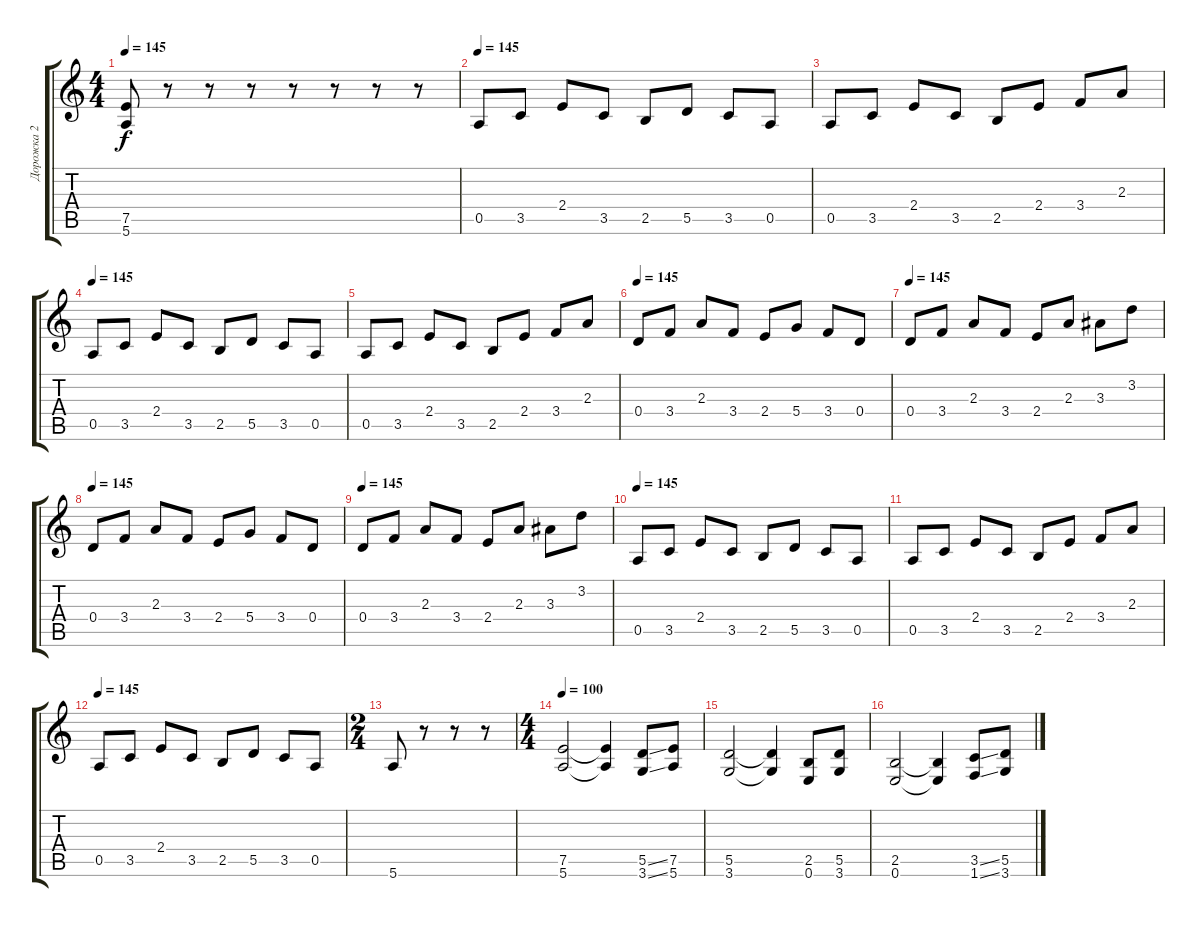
\track ("Дорожка 2" "Дорожка 2") {instrument overdrivenguitar}
\staff {score tabs}
\tuning (E4 B3 G3 D3 A2 E2) {hide}
\ts (4 4)
\tempo 145
\clef g2
\ks c
(7.5 5.6).8{dy f} r.8 r.8 r.8 r.8 r.8 r.8 r.8 |
\tempo 145
0.5.8 3.5.8 2.4.8 3.5.8 2.5.8 5.5.8 3.5.8 0.5.8 |
0.5.8 3.5.8 2.4.8 3.5.8 2.5.8 2.4.8 3.4.8 2.3.8 |
\tempo 145
0.5.8 3.5.8 2.4.8 3.5.8 2.5.8 5.5.8 3.5.8 0.5.8 |
0.5.8 3.5.8 2.4.8 3.5.8 2.5.8 2.4.8 3.4.8 2.3.8 |
\tempo 145
0.4.8 3.4.8 2.3.8 3.4.8 2.4.8 5.4.8 3.4.8 0.4.8 |
\tempo 145
0.4.8 3.4.8 2.3.8 3.4.8 2.4.8 2.3.8 3.3.8 3.2.8 |
\tempo 145
0.4.8 3.4.8 2.3.8 3.4.8 2.4.8 5.4.8 3.4.8 0.4.8 |
\tempo 145
0.4.8 3.4.8 2.3.8 3.4.8 2.4.8 2.3.8 3.3.8 3.2.8 |
\tempo 145
0.5.8 3.5.8 2.4.8 3.5.8 2.5.8 5.5.8 3.5.8 0.5.8 |
0.5.8 3.5.8 2.4.8 3.5.8 2.5.8 2.4.8 3.4.8 2.3.8 |
\tempo 145
0.5.8 3.5.8 2.4.8 3.5.8 2.5.8 5.5.8 3.5.8 0.5.8 |
\ts (2 4)
5.6.8 r.8 r.8 r.8 |
\ts (4 4)
\tempo 100
(7.5 5.6).2 (7.5{t} 5.6{t}).4 (5.5{ss} 3.6{ss}).8 (7.5 5.6).8 |
(5.5 3.6).2 (5.5{t} 3.6{t}).4 (2.5 0.6).8 (5.5 3.6).8 |
(2.5 0.6).2 (2.5{t} 0.6{t}).4 (3.5{ss} 1.6{ss}).8 (5.5 3.6).8
